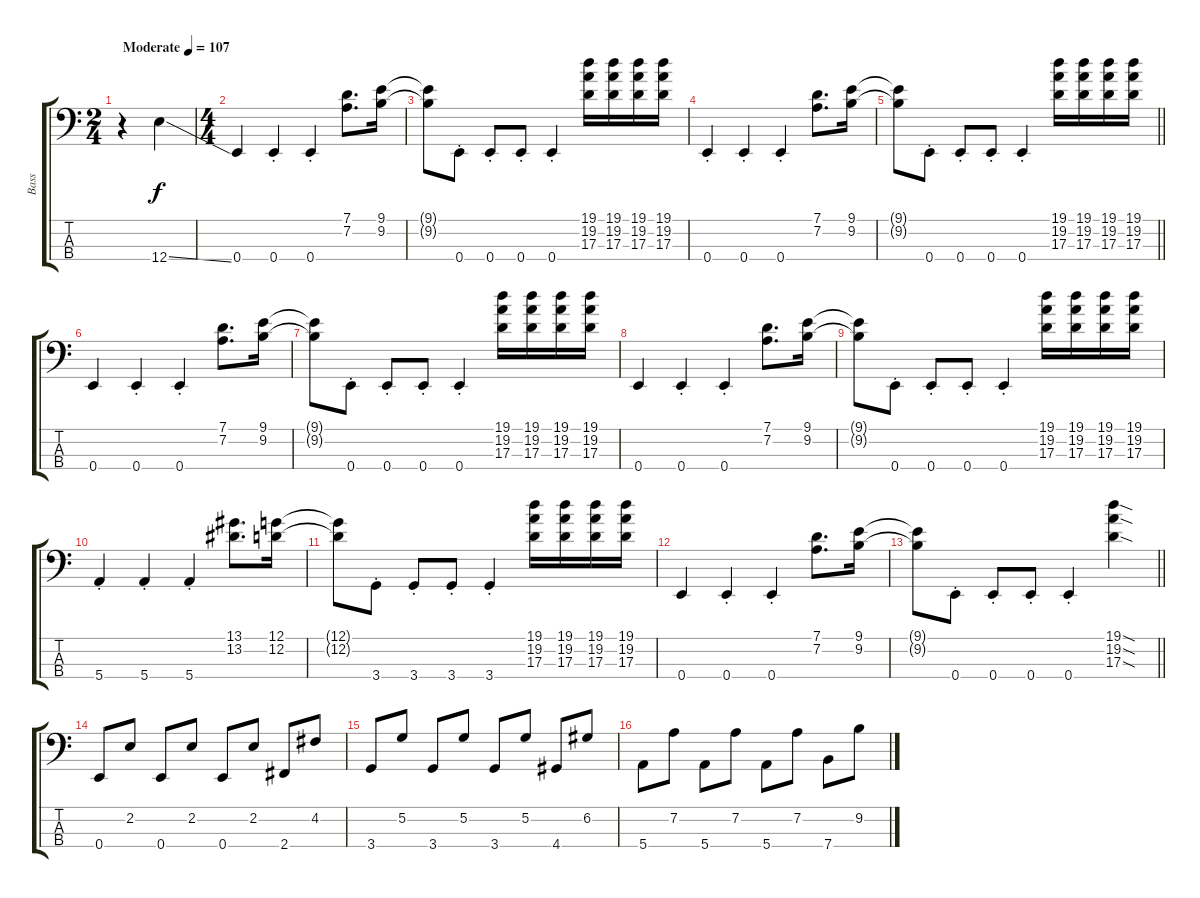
\track ("Bass" "Bass") {instrument slapbass1}
\staff {score tabs}
\tuning (G2 D2 A1 E1) {hide}
\ts (2 4)
\tempo (107 "Moderate")
\clef f4
\ks c
r.4{dy f instrument slapbass1} 12.4{ss}.4 |
\ts (4 4)
0.4.4 0.4{st}.4 0.4{st}.4 (7.1 7.2).8{d} (9.1 9.2).16 |
(9.1{t} 9.2{t}).8 0.4{st}.8 0.4{st}.8 0.4{st}.8 0.4{st}.4 (19.1 19.2 17.3).16 (19.1 19.2 17.3).16 (19.1 19.2 17.3).16 (19.1 19.2 17.3).16 |
0.4{st}.4 0.4{st}.4 0.4{st}.4 (7.1 7.2).8{d} (9.1 9.2).16 |
\barLineRight lightlight
(9.1{t} 9.2{t}).8 0.4{st}.8 0.4{st}.8 0.4{st}.8 0.4{st}.4 (19.1 19.2 17.3).16 (19.1 19.2 17.3).16 (19.1 19.2 17.3).16 (19.1 19.2 17.3).16 |
0.4.4 0.4{st}.4 0.4{st}.4 (7.1 7.2).8{d} (9.1 9.2).16 |
(9.1{t} 9.2{t}).8 0.4{st}.8 0.4{st}.8 0.4{st}.8 0.4{st}.4 (19.1 19.2 17.3).16 (19.1 19.2 17.3).16 (19.1 19.2 17.3).16 (19.1 19.2 17.3).16 |
0.4.4 0.4{st}.4 0.4{st}.4 (7.1 7.2).8{d} (9.1 9.2).16 |
(9.1{t} 9.2{t}).8 0.4{st}.8 0.4{st}.8 0.4{st}.8 0.4{st}.4 (19.1 19.2 17.3).16 (19.1 19.2 17.3).16 (19.1 19.2 17.3).16 (19.1 19.2 17.3).16 |
5.4{st}.4 5.4{st}.4 5.4{st}.4 (13.1 13.2).8{d} (12.1 12.2).16 |
(12.1{t} 12.2{t}).8 3.4{st}.8 3.4{st}.8 3.4{st}.8 3.4{st}.4 (19.1 19.2 17.3).16 (19.1 19.2 17.3).16 (19.1 19.2 17.3).16 (19.1 19.2 17.3).16 |
0.4.4 0.4{st}.4 0.4{st}.4 (7.1 7.2).8{d} (9.1 9.2).16 |
\barLineRight lightlight
(9.1{t} 9.2{t}).8 0.4{st}.8 0.4{st}.8 0.4{st}.8 0.4{st}.4 (19.1{sod} 19.2{sod} 17.3{sod}).4 |
0.4.8 2.2.8 0.4.8 2.2.8 0.4.8 2.2.8 2.4.8 4.2.8 |
3.4.8 5.2.8 3.4.8 5.2.8 3.4.8 5.2.8 4.4.8 6.2.8 |
5.4.8 7.2.8 5.4.8 7.2.8 5.4.8 7.2.8 7.4.8 9.2.8
